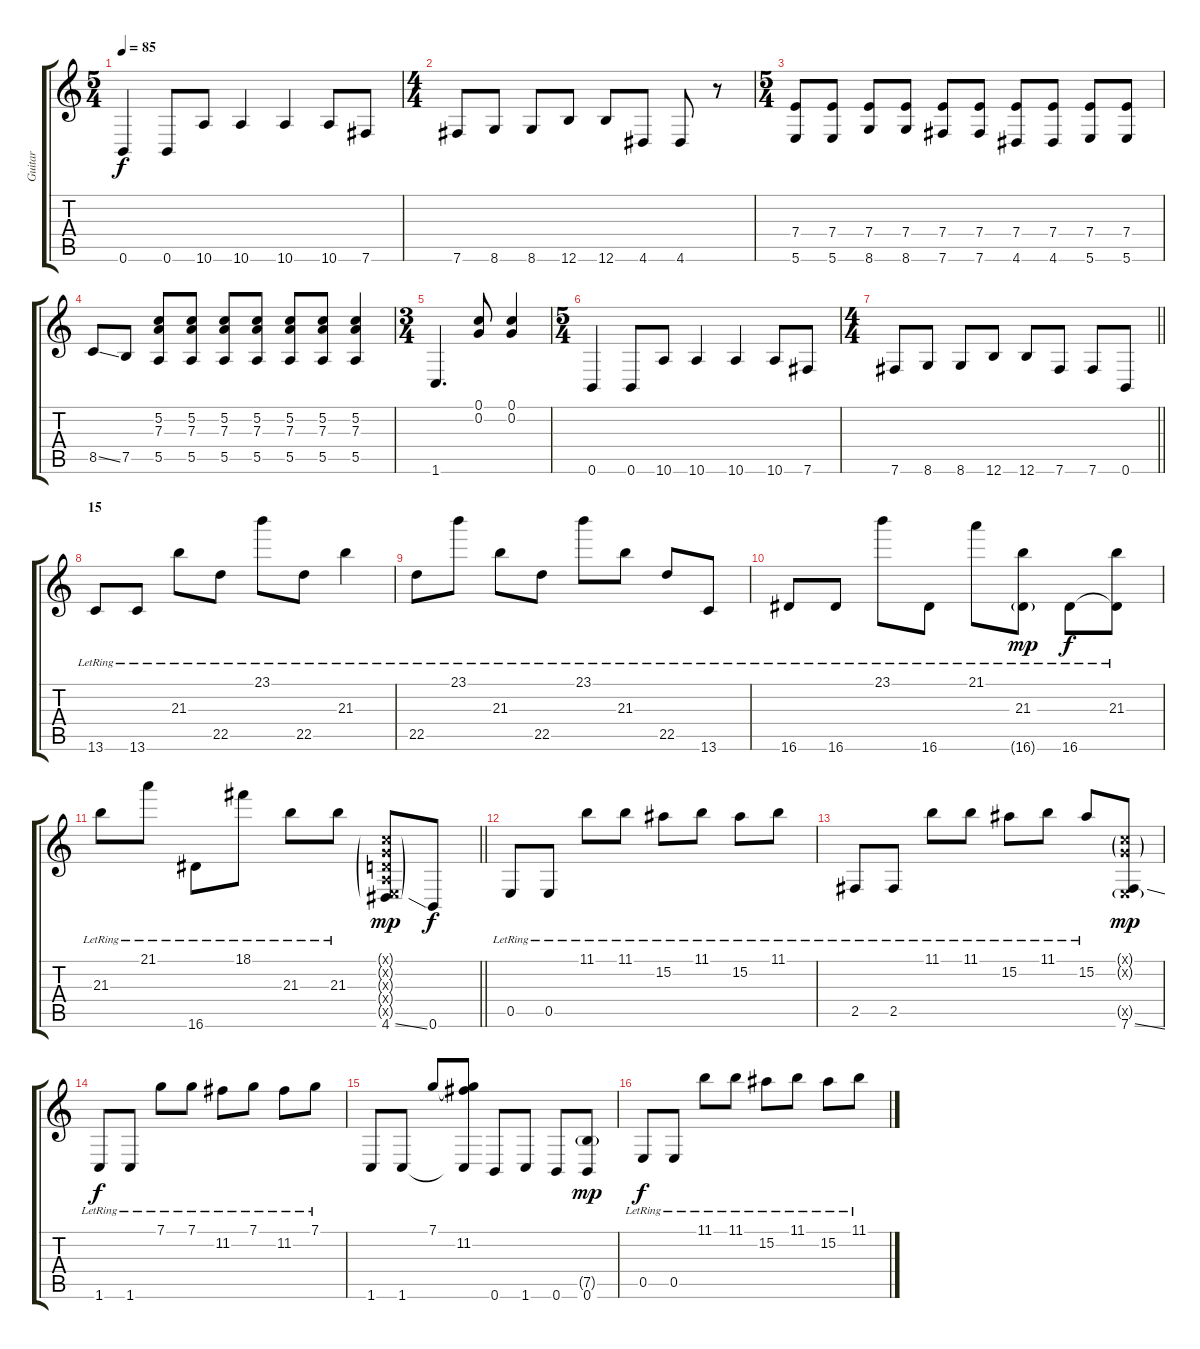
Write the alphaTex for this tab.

\track ("Guitar" "Guitar") {instrument distortionguitar}
\staff {score tabs}
\tuning (C4 G3 D3 A2 E2 B1) {hide}
\ts (5 4)
\tempo 85
\clef g2
\ks c
0.6.4{dy f} 0.6.8 10.6.8 10.6.4 10.6.4 10.6.8 7.6.8 |
\ts (4 4)
7.6.8 8.6.8 8.6.8 12.6.8 12.6.8 4.6.8 4.6.8 r.8 |
\ts (5 4)
(7.4 5.6).8 (7.4 5.6).8 (7.4 8.6).8 (7.4 8.6).8 (7.4 7.6).8 (7.4 7.6).8 (7.4 4.6).8 (7.4 4.6).8 (7.4 5.6).8 (7.4 5.6).8 |
8.5{ss}.8 7.5.8 (5.2 7.3 5.5).8 (5.2 7.3 5.5).8 (5.2 7.3 5.5).8 (5.2 7.3 5.5).8 (5.2 7.3 5.5).8 (5.2 7.3 5.5).8 (5.2 7.3 5.5).4 |
\ts (3 4)
1.6.4{d} (0.1 0.2).8 (0.1 0.2).4 |
\ts (5 4)
0.6.4 0.6.8 10.6.8 10.6.4 10.6.4 10.6.8 7.6.8 |
\ts (4 4)
\barLineRight lightlight
7.6.8 8.6.8 8.6.8 12.6.8 12.6.8 7.6.8 7.6.8 0.6.8 |
\section ("" "15")
13.6{lr}.8 13.6{lr}.8 21.3{lr}.8 22.5{lr}.8 23.1{lr}.8 22.5{lr}.8 21.3{lr}.4 |
22.5{lr}.8 23.1{lr}.8 21.3{lr}.8 22.5{lr}.8 23.1{lr}.8 21.3{lr}.8 22.5{lr}.8 13.6{lr}.8 |
16.6{lr}.8 16.6{lr}.8 23.1{lr}.8 16.6{lr}.8 21.1{lr}.8 (21.3{lr} 16.6{g lr}).8{dy mp} 16.6{lr}.8{dy f} (21.3{lr} 16.6{t}).8 |
\barLineRight lightlight
21.3{lr}.8 21.1{lr}.8 16.6{lr}.8 18.1{lr}.8 21.3{lr}.8 21.3{lr}.8 (0.1{g x} 0.2{g x} 0.3{g x} 0.4{g x} 0.5{g x} 4.6{ss}).8{dy mp} 0.6.8{dy f} |
0.5{lr}.8 0.5{lr}.8 11.1{lr}.8 11.1{lr}.8 15.2{lr}.8 11.1{lr}.8 15.2{lr}.8 11.1{lr}.8 |
2.5{lr}.8 2.5{lr}.8 11.1{lr}.8 11.1{lr}.8 15.2{lr}.8 11.1{lr}.8 15.2{lr}.8 (0.1{g x} 0.2{g x} 0.5{g x} 7.6{ss}).8{dy mp} |
1.6{lr}.8{dy f} 1.6{lr}.8 7.1{lr}.8 7.1{lr}.8 11.2{lr}.8 7.1{lr}.8 11.2{lr}.8 7.1{lr}.8 |
1.6.8 1.6.8 7.1.8 (7.1{t} 11.2 1.6{t}).8 0.6.8 1.6.8 0.6.8 (7.5{g} 0.6).8{dy mp} |
0.5{lr}.8{dy f} 0.5{lr}.8 11.1{lr}.8 11.1{lr}.8 15.2{lr}.8 11.1{lr}.8 15.2{lr}.8 11.1{lr}.8
